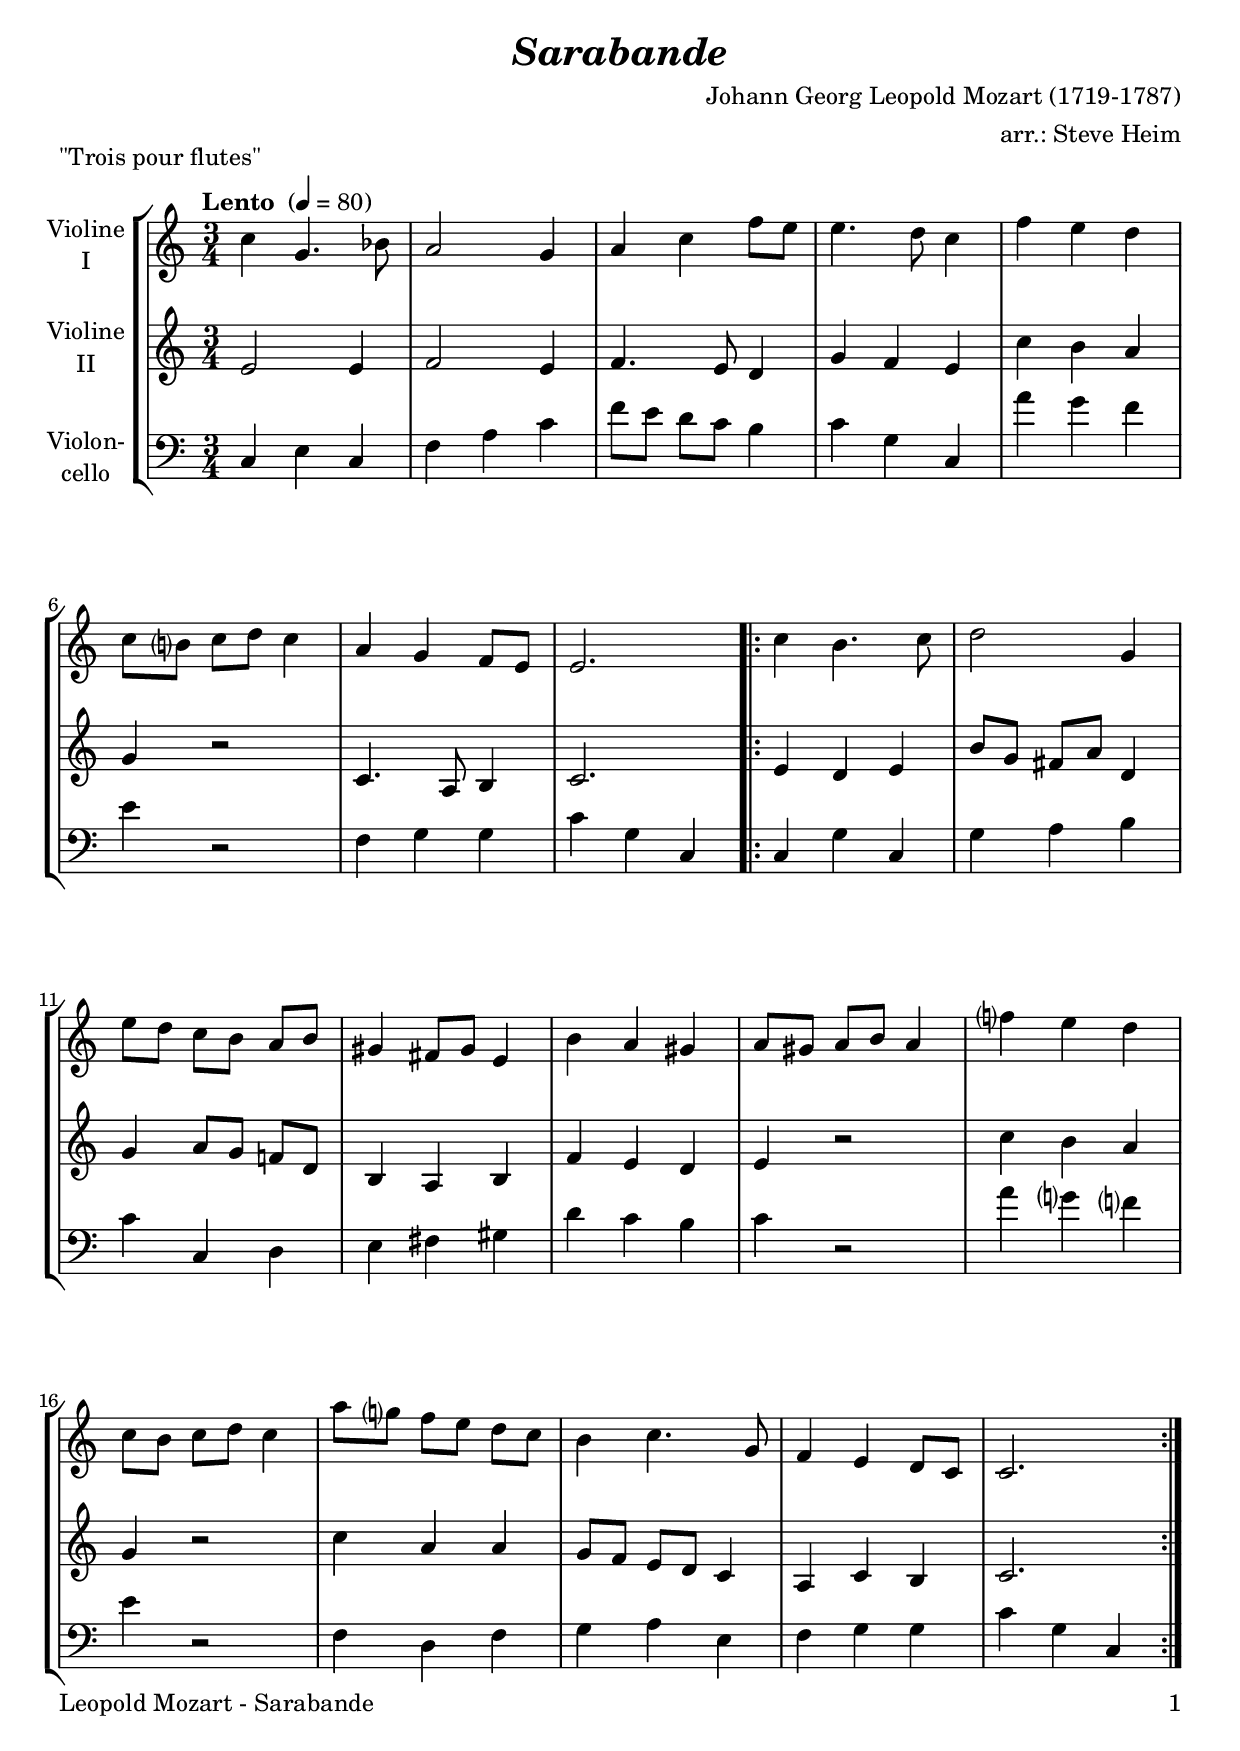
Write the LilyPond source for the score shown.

\version "2.24.1"
\include "deutsch.ly"

#(set-global-staff-size 21)

\header {
  title     = \markup \bold \italic "Sarabande"
  composer  = "Johann Georg Leopold Mozart (1719-1787)"
  arranger  = "arr.: Steve Heim"
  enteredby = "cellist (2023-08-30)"
  piece     = "\"Trois pour flutes\""
}

voiceconsts = {
 \key c \major
 \time 3/4
 \clef "treble"
% \numericTimeSignature
 \compressEmptyMeasures
  % Set default beaming for all staves
  \set Timing.beamExceptions = #'()
  \set Timing.baseMoment     = #(ly:make-moment 1 4)
  \set Timing.beatStructure  = #'(1 1 1)
 \tempo "Lento " 4=80
}

mivl = "violin"
miba = "cello"

va = \relative c'' {
  \voiceconsts

  c4 g4. b8
  a2 g4
  a c f8 e
  e4. d8 c4
  f e d

  c8 h? c d c4
  a g f8 e
  e2.
  \repeat volta 2 {
    c'4 h4. c8
    d2 g,4

    e'8 d c h a h
    gis4 fis8 gis e4
    h' a gis
    a8 gis a h a4
    f'? e d

    c8 h c d c4
    a'8 g? f e d c
    h4 c4. g8
    f4 e d8 c
    c2.
  }
}

vb = \relative c' {
  \voiceconsts

  e2 e4
  f2 e4
  f4. e8 d4
  g f e
  c' h a

  g r2
  c,4. a8 h4
  c2.
  \repeat volta 2 {
    e4 d e
    h'8 g fis a d,4

    g a8 g f! d
    h4 a h
    f' e d
    e r2
    c'4 h a

    g r2
    c4 a a
    g8 f e d c4
    a c h
    c2.
  }
}

vc = \relative c {
  \voiceconsts
  \clef "bass"

  c4 e c
  f a c
  f8 e d c h4
  c g c,
  a'' g f

  e r2
  f,4 g g
  c g c,
  \repeat volta 2 {
    c g' c,
    g' a h

    c c, d
    e fis gis
    d' c h
    c r2
    a'4 g? f?

    e r2
    f,4 d f
    g a e
    f g g
    c g c,
  }
}


music = \new StaffGroup <<
      \new Staff {
        \set Staff.midiInstrument = \mivl
        \set Staff.instrumentName = \markup \center-column { "Violine" "I" }
        \transpose c c { \va }
      }
      
      \new Staff {
        \set Staff.midiInstrument = \mivl
        \set Staff.instrumentName = \markup \center-column { "Violine" "II" }
        \transpose c c { \vb }
      }
      
      \new Staff {
        \set Staff.midiInstrument = \miba
        \set Staff.instrumentName = \markup \center-column { "Violon-" "cello" }
        \transpose c c { \vc }
      }
>>

\book {
  \paper {
    print-page-number = ##t
    print-first-page-number = ##t
    ragged-last-bottom = ##f
    oddHeaderMarkup = \markup \null
    evenHeaderMarkup = \markup \null
    oddFooterMarkup = \markup {
      \fill-line {
        \if \should-print-page-number
        "Leopold Mozart - Sarabande" \fromproperty #'page:page-number-string
      }
    }
    evenFooterMarkup = \oddFooterMarkup
  } \score {
    \music
    \layout {}
  }

  \score {
    \unfoldRepeats \music

    \midi {
      \context {
        \Score
      }
    }
  }
}